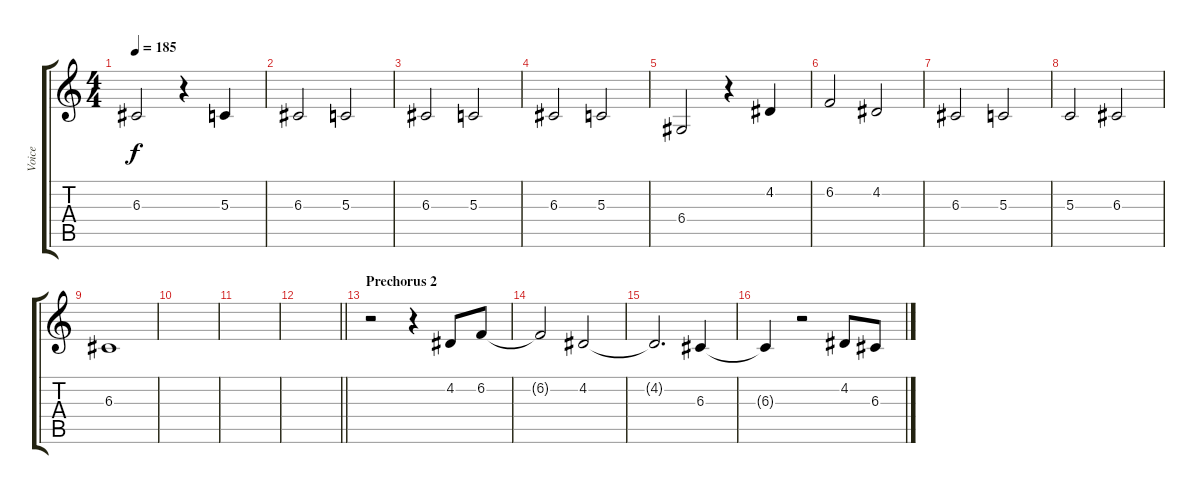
\track ("Voice" "Voice") {instrument englishhorn}
\staff {score tabs}
\tuning (E4 B3 G3 D3 A2 E2) {hide}
\ts (4 4)
\tempo 185
\clef g2
\ks c
6.3.2{dy f} r.4 5.3.4 |
6.3.2 5.3.2 |
6.3.2 5.3.2 |
6.3.2 5.3.2 |
6.4.2 r.4 4.2.4 |
6.2.2 4.2.2 |
6.3.2 5.3.2 |
5.3.2 6.3.2 |
6.3.1 |
|
|
\barLineRight lightlight
|
\section ("" "Prechorus 2")
r.2 r.4 4.2.8 6.2.8 |
6.2{t}.2 4.2.2 |
4.2{t}.2{d} 6.3.4 |
6.3{t}.4 r.2 4.2.8 6.3.8
